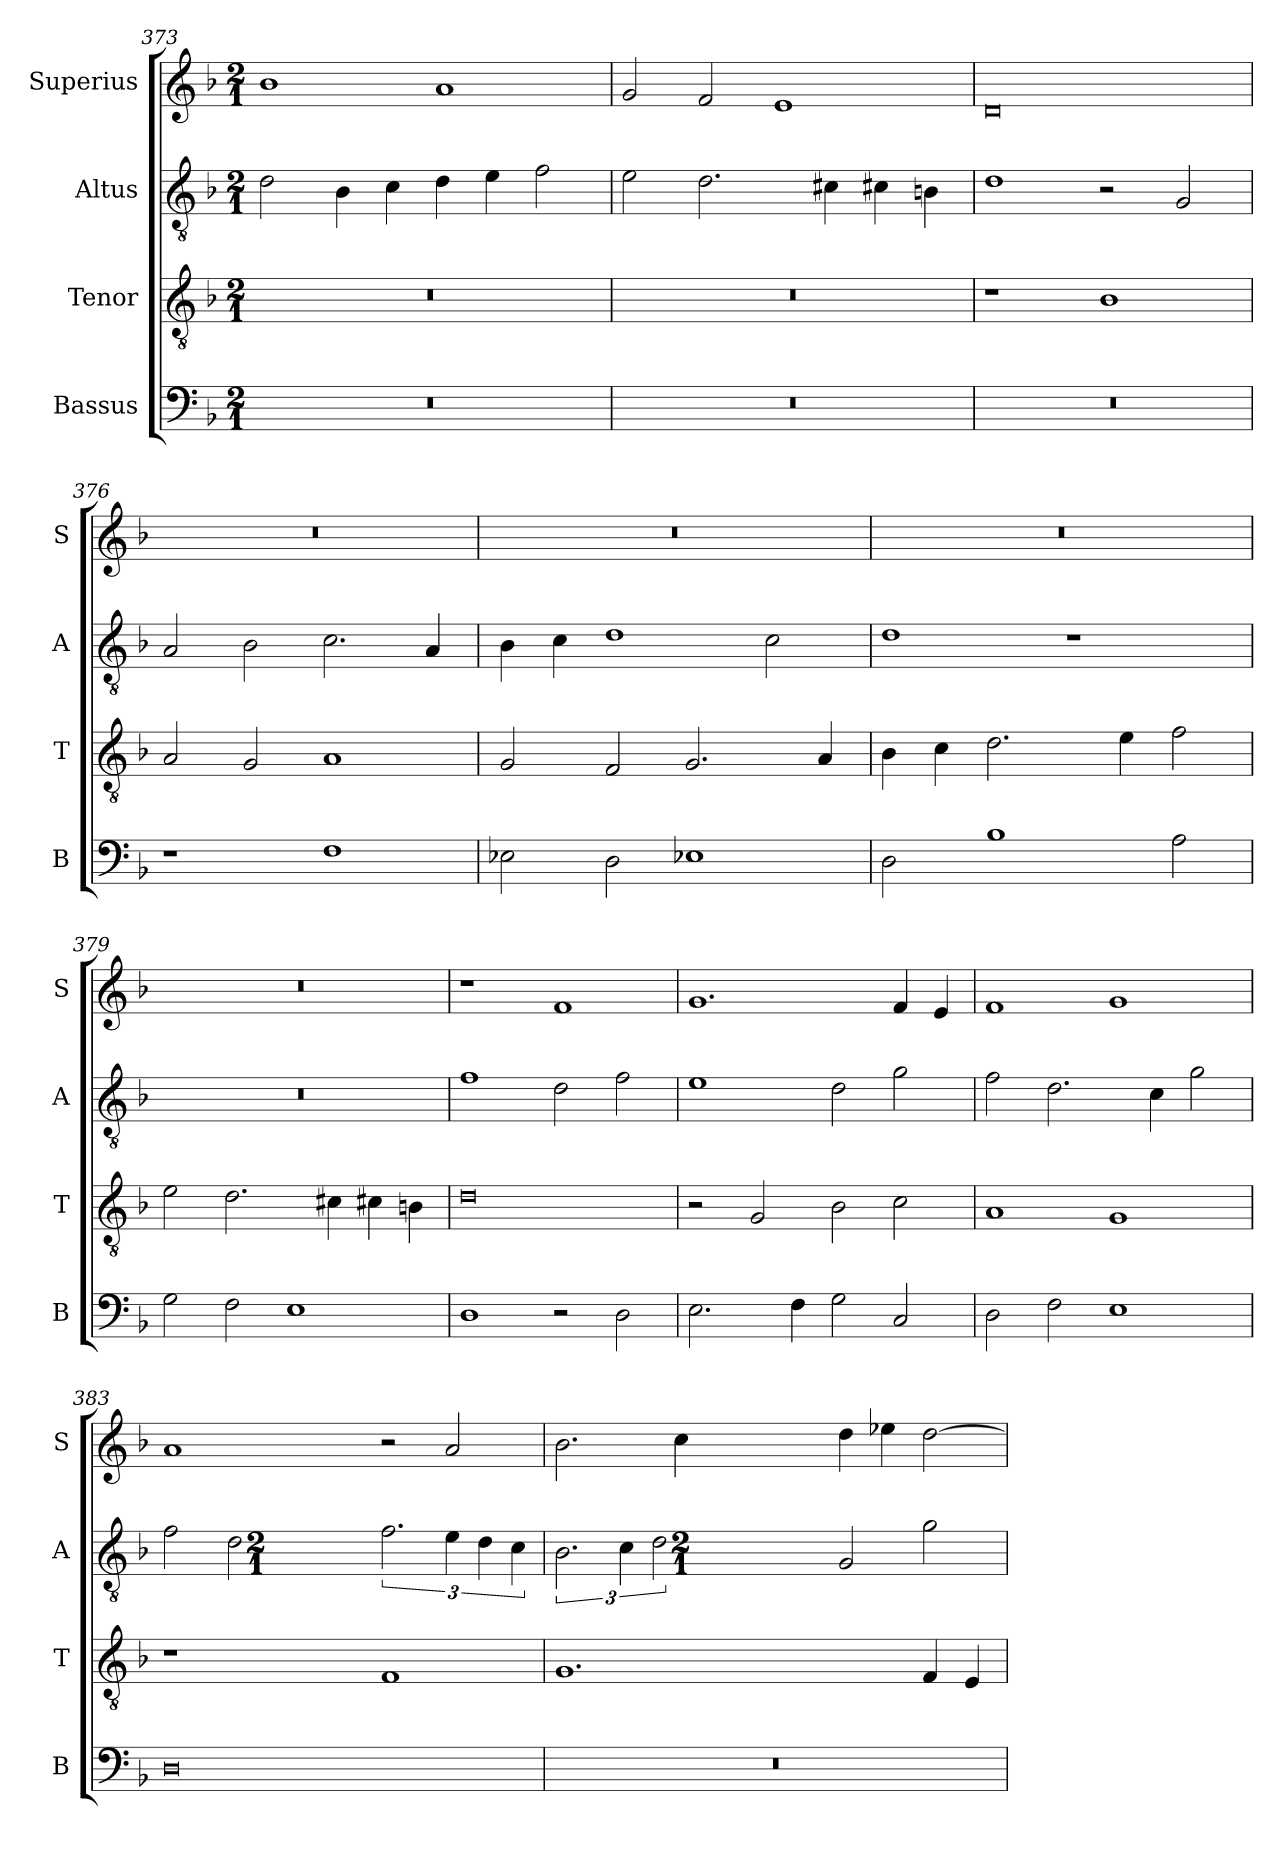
**kern	**kern	**kern	**kern
*part4	*part3	*part2	*part1
*staff4	*staff3	*staff2	*staff1
*I"Bassus	*I"Tenor	*I"Altus	*I"Superius
*I'B	*I'T	*I'A	*I'S
*clefF4	*clefGv2	*clefGv2	*clefG2
*k[b-]	*k[b-]	*k[b-]	*k[b-]
*M2/1	*M2/1	*M2/1	*M2/1
=373	=373	=373	=373
0r	0r	2d\	1b-
.	.	4B-\	.
.	.	4c\	.
.	.	4d\	1a
.	.	4e\	.
.	.	2f\	.
=374	=374	=374	=374
0r	0r	2e\	2g/
.	.	2.d\	2f/
.	.	.	1e
.	.	4c#X\	.
.	.	4c#X\	.
.	.	4Bn\	.
=375	=375	=375	=375
0r	1r	1d	0d
.	1B-	2r	.
.	.	2G/	.
=376	=376	=376	=376
1r	2A/	2A/	0r
.	2G/	2B-\	.
1F	1A	2.c\	.
.	.	4A/	.
=377	=377	=377	=377
2E-X\	2G/	4B-\	0r
.	.	4c\	.
2D\	2F/	1d	.
1E-X	2.G/	.	.
.	.	2c\	.
.	4A/	.	.
=378	=378	=378	=378
2D\	4B-\	1d	0r
.	4c\	.	.
1B-	2.d\	.	.
.	.	1r	.
.	4e\	.	.
2A\	2f\	.	.
=379	=379	=379	=379
2G\	2e\	0r	0r
2F\	2.d\	.	.
1E	.	.	.
.	4c#X\	.	.
.	4c#X\	.	.
.	4Bn\	.	.
=380	=380	=380	=380
1D	0d	1f	1r
2r	.	2d\	1f
2D\	.	2f\	.
=381	=381	=381	=381
2.E\	2r	1e	1.g
.	2G/	.	.
4F\	.	.	.
2G\	2B-\	2d\	.
2C/	2c\	2g\	4f/
.	.	.	4e/
=382	=382	=382	=382
2D\	1A	2f\	1f
2F\	.	2.d\	.
1E	1G	.	1g
.	.	4c\	.
.	.	2g\	.
=383	=383	=383	=383
0D	1r	2f\	1a
.	.	2d\	.
*	*	*M2/1	*
.	1F	3.f\	2r
.	.	6e\	2a/
.	.	6d\	.
.	.	6c\	.
=384	=384	=384	=384
0r	1.G	3.B-\	2.b-\
.	.	6c\	.
.	.	3d\	.
.	.	.	4cc\
*	*	*M2/1	*
.	.	2G/	4dd\
.	.	.	4ee-X\
.	4F/	2g\	[2dd\
.	4E/	.	.
=	=	=	=
*-	*-	*-	*-
